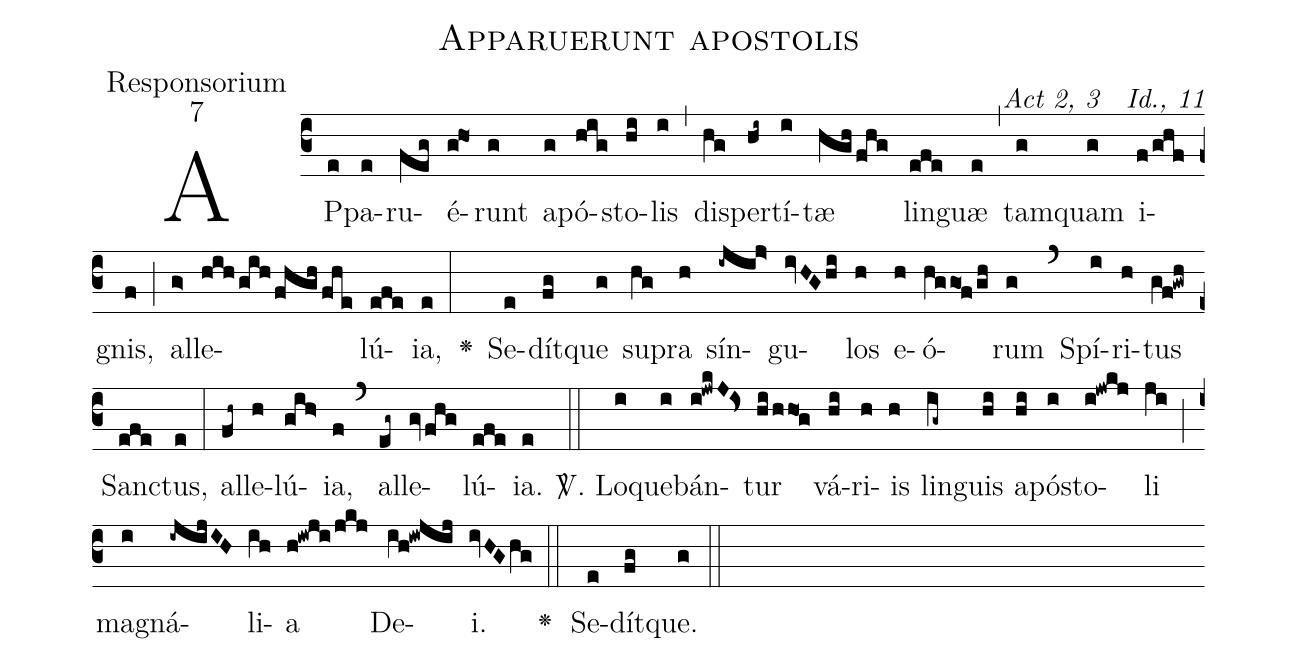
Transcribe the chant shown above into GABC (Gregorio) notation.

name:Apparuerunt apostolis;
office-part:Responsorium;
mode:7;
commentary:Act 2, 3 ꝟ Id., 11;
%%
(c3)AP(e)pa(e)ru(feg)é(g!ho1)runt(g) a(g)pó(hig)sto(hi)lis(i) (,)
di(hg)sper(hi~)tí(i)tæ(hgh/fhg) lin(efe)guæ(e) (,)
tam(g)quam(g) i(f/ghf)gnis,(f) (;)
al(g>)le(hih/gih/fhgh/fhe)lú(efe)ia,(e) (:)

<v>\greheightstar</v>()
Se(e)dít(fg)que(g) su(hg)pra(h) sín(-ijij>)gu(ivHGhi)los(h) e(h)ó(hg/go1f/gh)rum(g) (`)
Spí(i)ri(h)tus(gf!gwh) San(efe)ctus,(e) (:)
al(fh~)le(h)lú(gih>)ia,(f) (`) al(eg~)le(gvfhg)lú(efe)ia.(e) (::)

<sp>V/</sp>.
Lo(i)que(i)bán(i!jwkJ!is>)tur(hi/hho1g)
vá(hi)ri(h)is(h) lin(ig~)guis(hi) a(hi)pó(i)sto(i!jwkj)li(ji) (;)
ma(i)gná(-ijijIH)li(ih)a(h!iwji/jkj) De(ih!iwjij)i.(ivHGhg) (::)

<v>\greheightstar</v>() Se(e)dít(fg)que.(g) (::)
